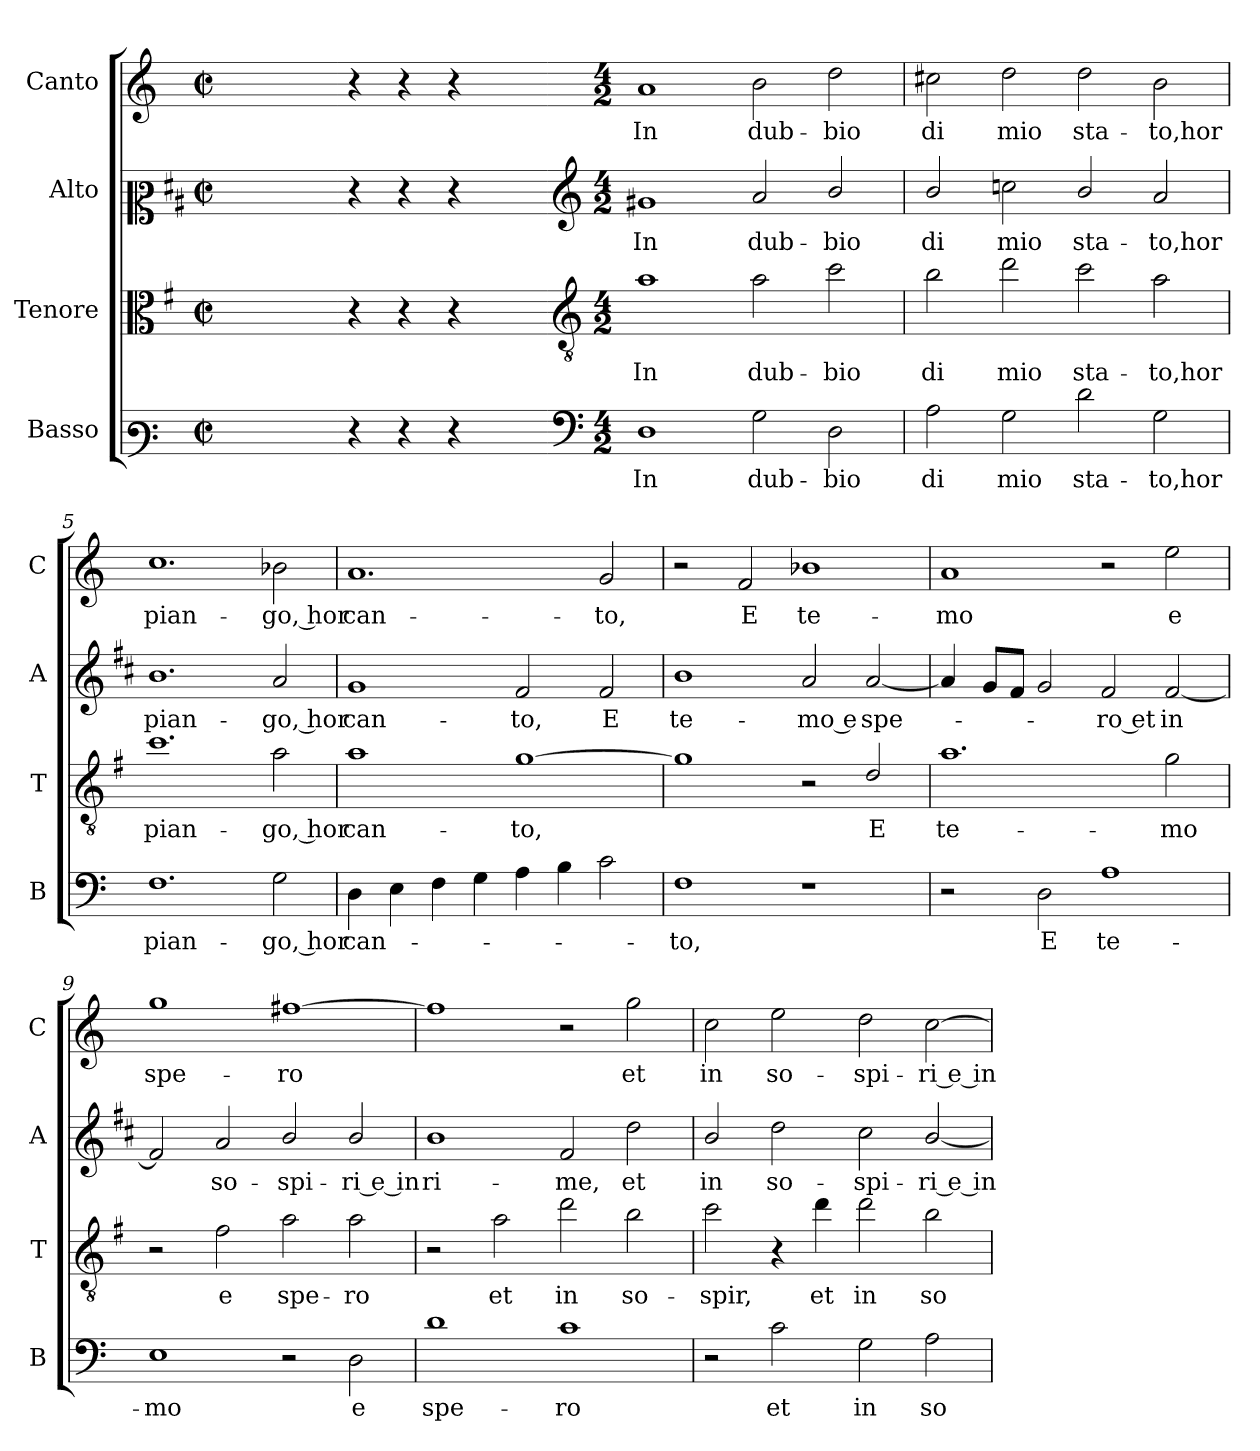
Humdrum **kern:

**kern	**text	**kern	**text	**kern	**text	**kern	**text
*part4	*part4	*part3	*part3	*part2	*part2	*part1	*part1
*staff4	*staff4	*staff3	*staff3	*staff2	*staff2	*staff1	*staff1
*I"Basso	*	*I"Tenore	*	*I"Alto	*	*I"Canto	*
*I'B	*	*I'T	*	*I'A	*	*I'C	*
*clefF3	*	*clefC3	*	*clefC2	*	*clefG2	*
*	*	*ITrd4c7	*	*ITrd1c2	*	*	*
*k[]	*	*k[]	*	*k[]	*	*k[]	*
*C:	*	*C:	*	*C:	*	*C:	*
*M2/2	*	*M2/2	*	*M2/2	*	*M2/2	*
*met(c|)	*	*met(c|)	*	*met(c|)	*	*met(c|)	*
=1	=1	=1	=1	=1	=1	=1	=1
1ryy	.	1ryy	.	1ryy	.	1ryy	.
=2-	=2-	=2-	=2-	=2-	=2-	=2-	=2-
4r	.	4r	.	4r	.	4r	.
4r	.	4r	.	4r	.	4r	.
4r	.	4r	.	4r	.	4r	.
4ryy	.	4ryy	.	4ryy	.	4ryy	.
=3-	=3-	=3-	=3-	=3-	=3-	=3-	=3-
*clefF4	*	*clefGv2	*	*clefG2	*	*	*
*M4/2	*	*M4/2	*	*M4/2	*	*M4/2	*
!	!LO:LY:b	!	!LO:LY:b	!	!LO:LY:b	!	!LO:LY:b
1D	In	1d	In	1f#X	In	1a	In
!	!LO:LY:b	!	!LO:LY:b	!	!LO:LY:b	!	!LO:LY:b
2G\	dub-	2d\	dub-	2g/	dub-	2b\	dub-
!	!LO:LY:b	!	!LO:LY:b	!	!LO:LY:b	!	!LO:LY:b
2D\	-bio	2f\	-bio	2a/	-bio	2dd\	-bio
=4	=4	=4	=4	=4	=4	=4	=4
!	!LO:LY:b	!	!LO:LY:b	!	!LO:LY:b	!	!LO:LY:b
2A\	di	2e\	di	2a/	di	2cc#X\	di
!	!LO:LY:b	!	!LO:LY:b	!	!LO:LY:b	!	!LO:LY:b
2G\	mio	2g\	mio	2b-X\	mio	2dd\	mio
!	!LO:LY:b	!	!LO:LY:b	!	!LO:LY:b	!	!LO:LY:b
2d\	sta-	2f\	sta-	2a/	sta-	2dd\	sta-
!	!LO:LY:b	!	!LO:LY:b	!	!LO:LY:b	!	!LO:LY:b
2G\	-to,hor	2d\	-to,hor	2g/	-to,hor	2b\	-to,hor
=5	=5	=5	=5	=5	=5	=5	=5
!	!LO:LY:b	!	!LO:LY:b	!	!LO:LY:b	!	!LO:LY:b
1.F	pian-	1.f	pian-	1.a	pian-	1.cc	pian-
!	!LO:LY:b	!	!LO:LY:b	!	!LO:LY:b	!	!LO:LY:b
2G\	-go, hor	2d\	-go, hor	2g/	-go, hor	2b-X\	-go, hor
=6	=6	=6	=6	=6	=6	=6	=6
!	!LO:LY:b	!	!LO:LY:b	!	!LO:LY:b	!	!LO:LY:b
4D\	can-	1d	can-	1f	can-	1.a	can-
4E\	.	.	.	.	.	.	.
4F\	.	.	.	.	.	.	.
4G\	.	.	.	.	.	.	.
!	!	!	!LO:LY:b	!	!LO:LY:b	!	!
4A\	.	[1c	-to,	2e/	-to,	.	.
4B\	.	.	.	.	.	.	.
!	!	!	!	!	!LO:LY:b	!	!LO:LY:b
2c\	.	.	.	2e/	E	2g/	-to,
!!LO:LB:g=z
=7	=7	=7	=7	=7	=7	=7	=7
!	!LO:LY:b	!	!	!	!LO:LY:b	!	!
1F	-to,	1c]	.	1a	te-	2r	.
!	!	!	!	!	!	!	!LO:LY:b
.	.	.	.	.	.	2f/	E
!	!	!	!	!	!LO:LY:b	!	!LO:LY:b
1r	.	2r	.	2g/	-mo e	1b-X	te-
!	!	!	!LO:LY:b	!	!LO:LY:b	!	!
.	.	2G/	E	[2g/	spe-	.	.
=8	=8	=8	=8	=8	=8	=8	=8
!	!	!	!LO:LY:b	!	!	!	!LO:LY:b
2r	.	1.d	te-	4g/]	.	1a	-mo
.	.	.	.	8f/L	.	.	.
.	.	.	.	8e/J	.	.	.
!	!LO:LY:b	!	!	!	!	!	!
2D\	E	.	.	2f/	.	.	.
!	!LO:LY:b	!	!	!	!LO:LY:b	!	!
1A	te-	.	.	2e/	-ro et	2r	.
!	!	!	!LO:LY:b	!	!LO:LY:b	!	!LO:LY:b
.	.	2c\	-mo	[2e/	in	2ee\	e
=9	=9	=9	=9	=9	=9	=9	=9
!	!LO:LY:b	!	!	!	!	!	!LO:LY:b
1E	-mo	2r	.	2e/]	.	1gg	spe-
!	!	!	!LO:LY:b	!	!LO:LY:b	!	!
.	.	2B\	e	2g/	so-	.	.
!	!	!	!LO:LY:b	!	!LO:LY:b	!	!LO:LY:b
2r	.	2d\	spe-	2a/	-spi-	[1ff#X	-ro
!	!LO:LY:b	!	!LO:LY:b	!	!LO:LY:b	!	!
2D\	e	2d\	-ro	2a/	-ri e in	.	.
=10	=10	=10	=10	=10	=10	=10	=10
!	!LO:LY:b	!	!	!	!LO:LY:b	!	!
1d	spe-	2r	.	1a	ri-	1ff#]	.
!	!	!	!LO:LY:b	!	!	!	!
.	.	2d\	et	.	.	.	.
!	!LO:LY:b	!	!LO:LY:b	!	!LO:LY:b	!	!
1c	-ro	2g\	in	2e/	-me,	2r	.
!	!	!	!LO:LY:b	!	!LO:LY:b	!	!LO:LY:b
.	.	2e\	so-	2cc\	et	2gg\	et
=11	=11	=11	=11	=11	=11	=11	=11
!	!	!	!LO:LY:b	!	!LO:LY:b	!	!LO:LY:b
2r	.	2f\	-spir,	2a/	in	2cc\	in
!	!LO:LY:b	!	!	!	!LO:LY:b	!	!LO:LY:b
2c\	et	4r	.	2cc\	so-	2ee\	so-
!	!	!	!LO:LY:b	!	!	!	!
.	.	4g\	et	.	.	.	.
!	!LO:LY:b	!	!LO:LY:b	!	!LO:LY:b	!	!LO:LY:b
2G\	in	2g\	in	2b\	-spi-	2dd\	-spi-
!	!LO:LY:b	!	!LO:LY:b	!	!LO:LY:b	!	!LO:LY:b
2A\	so-	2e\	so-	[2a/	-ri e in	[2cc\	-ri e in
=	=	=	=	=	=	=	=
*-	*-	*-	*-	*-	*-	*-	*-
